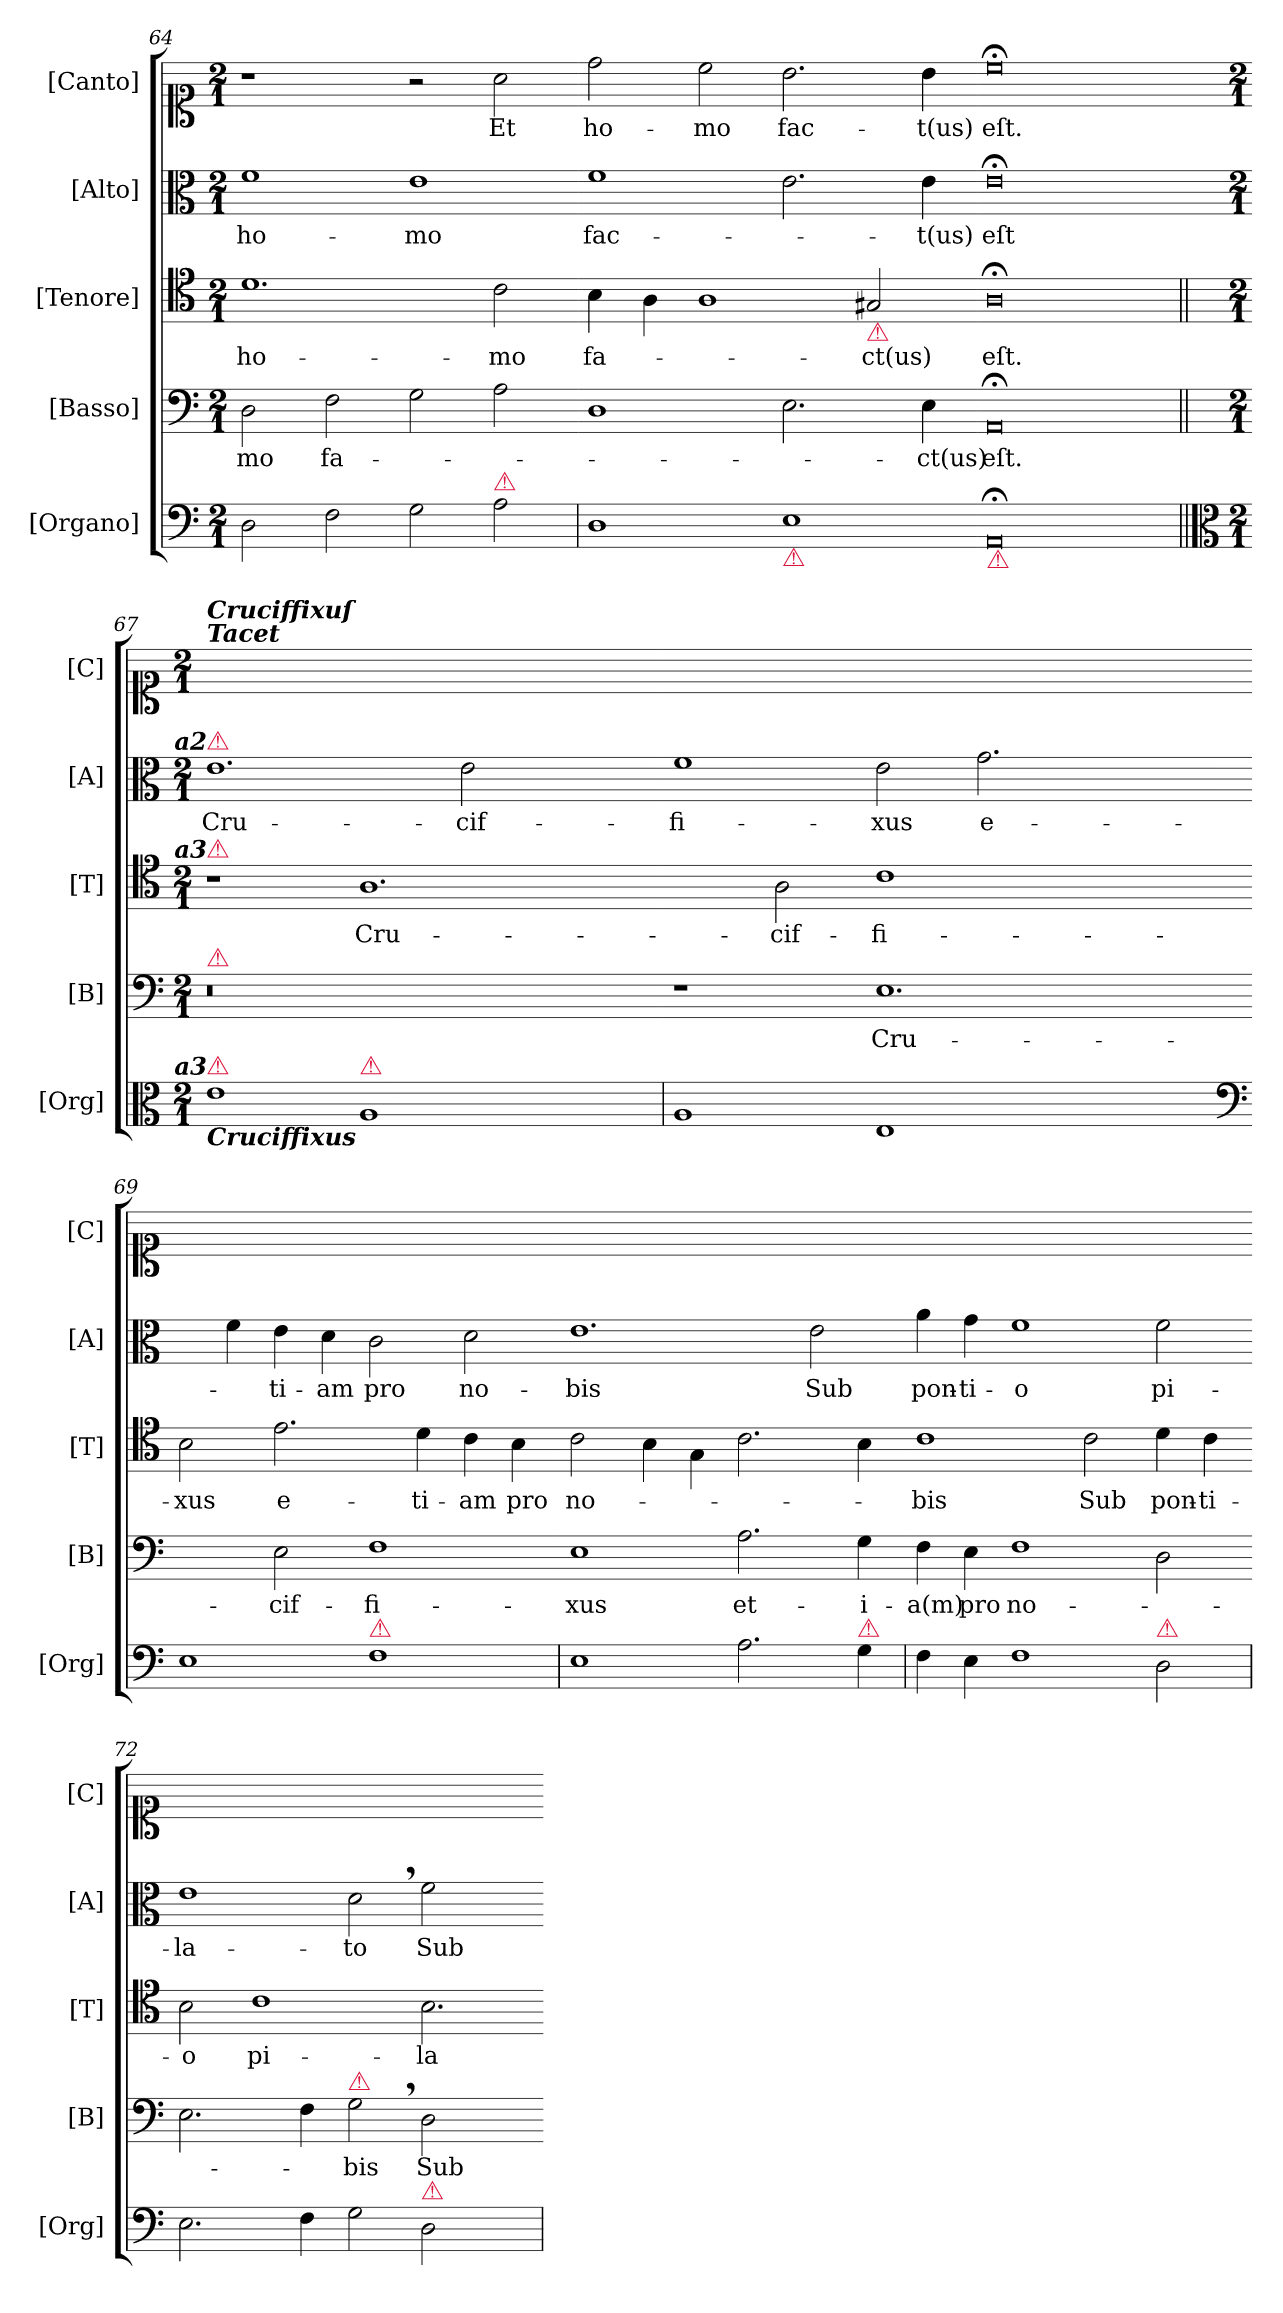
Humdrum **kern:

**kern	**kern	**text	**kern	**text	**kern	**text	**kern	**text
*part5	*part4	*part4	*part3	*part3	*part2	*part2	*part1	*part1
*staff5	*staff4	*staff4	*staff3	*staff3	*staff2	*staff2	*staff1	*staff1
*I"[Organo]	*I"[Basso]	*	*I"[Tenore]	*	*I"[Alto]	*	*I"[Canto]	*
*I'[Org]	*I'[B]	*	*I'[T]	*	*I'[A]	*	*I'[C]	*
*clefF4	*clefF4	*	*clefC4	*	*clefC3	*	*clefC1	*
*k[]	*k[]	*	*k[]	*	*k[]	*	*k[]	*
*M2/1	*M2/1	*	*M2/1	*	*M2/1	*	*M2/1	*
=64	=64	=64	=64	=64	=64	=64	=64	=64
!	!	!	!	!LO:LY:i	!	!	!	!
2D\	2D\	-mo	1.d	ho-	1f	ho-	1r	.
2F\	2F\	fa-	.	.	.	.	.	.
2G\	2G\	.	.	.	1e	-mo	2r	.
!LO:TX:a:color=crimson:t=⚠	!	!	!	!	!	!	!	!
!	!	!	!	!LO:LY:i	!	!	!	!
2A\	2A\	.	2c\	-mo	.	.	2a\	Et
=65	=65-	=65-	=65-	=65-	=65-	=65-	=65-	=65-
1D	1D	.	4B\	fa-	1f	fac-	2dd\	ho-
.	.	.	4A\	.	.	.	.	.
.	.	.	1A	.	.	.	2cc\	-mo
!LO:TX:b:color=crimson:t=⚠	!	!	!	!	!	!	!	!
1E	2.E\	.	.	.	2.e\	.	2.b\	fac-
!	!	!	!LO:TX:b:color=crimson:t=⚠	!	!	!	!	!
.	.	.	2G#X/	-ct(us)	.	.	.	.
.	4E\	-ct(us)	.	.	4e\	-t(us)	4b\	-t(us)
=66-	=66-	=66-	=66-	=66-	=66-	=66-	=66-	=66-
!LO:TX:b:color=crimson:t=⚠	!	!	!	!	!	!	!	!
0AA;<	0AA;<	eſt.	0A;<	eſt.	0e;	eſt	0cc;	eſt.
=67||	=67||	=67-	=67||	=67-	=67-	=67-	=67-	=67-
*clefC3	*	*	*	*	*	*	*	*
*M2/1	*M2/1	*	*M2/1	*	*M2/1	*	*M2/1	*
!	!	!	!	!	!	!	!LO:TX:a:Bi:t=Cruciffixuſ \nTacet	!
!	!	!	!	!	!LO:TX:a:color=crimson:t=⚠	!	!	!
!	!	!	!	!	!LO:TX:a:Bi:rj:t=a2	!	!	!
!	!	!	!LO:TX:a:color=crimson:t=⚠	!	!	!	!	!
!	!	!	!LO:TX:a:Bi:rj:t=a3	!	!	!	!	!
!	!LO:TX:a:color=crimson:t=⚠	!	!	!	!	!	!	!
!LO:TX:a:color=crimson:t=⚠	!	!	!	!	!	!	!	!
!LO:TX:b:Bi:t=Cruciffixus	!	!	!	!	!	!	!	!
!LO:TX:a:Bi:rj:t=a3	!	!	!	!	!	!	!	!
1e	0r	.	1r	.	1.e	Cru-	0ryy	.
!LO:TX:a:color=crimson:t=⚠	!	!	!	!	!	!	!	!
1A	.	.	1.A	Cru-	.	.	.	.
.	.	.	.	.	2e\	-cif-	.	.
2ryy	2ryy	.	.	.	2ryy	.	2ryy	.
=68	=68-	=68-	=68-	=68-	=68-	=68-	=68-	=68-
1A	1r	.	2ryy	.	1f	-fi-	0ryy	.
.	.	.	2A\	-cif-	.	.	.	.
1E	1.E	Cru-	1c	-fi-	2e\	-xus	.	.
.	.	.	.	.	2.g\	e-	.	.
2ryy	.	.	2ryy	.	.	.	2ryy	.
.	.	.	.	.	4ryy	.	.	.
=69-	=69-	=69-	=69-	=69-	=69-	=69-	=69-	=69-
*clefF4	*	*	*	*	*	*	*	*
1E	2ryy	.	2B\	-xus	4ryy	.	0ryy	.
.	.	.	.	.	4f\	.	.	.
.	2E\	-cif-	2.e\	e-	4e\	-ti-	.	.
.	.	.	.	.	4d\	-am	.	.
!LO:TX:a:color=crimson:t=⚠	!	!	!	!	!	!	!	!
1F	1F	-fi-	.	.	2c\	pro	.	.
.	.	.	4d\	-ti-	.	.	.	.
.	.	.	4c\	-am	2d\	no-	.	.
.	.	.	4B\	pro	.	.	.	.
=70	=70-	=70-	=70-	=70-	=70-	=70-	=70-	=70-
1E	1E	-xus	2c\	no-	1.e	-bis	0ryy	.
.	.	.	4B\	.	.	.	.	.
.	.	.	4G\	.	.	.	.	.
2.A\	2.A\	et-	2.c\	.	.	.	.	.
.	.	.	.	.	2e\	Sub	.	.
!LO:TX:a:color=crimson:t=⚠	!	!	!	!	!	!	!	!
4G\	4G\	-i-	4B\	.	.	.	.	.
=71	=71-	=71-	=71-	=71-	=71-	=71-	=71-	=71-
4F\	4F\	-a(m)	1c	-bis	4a\	pon-	0ryy	.
4E\	4E\	pro	.	.	4g\	-ti-	.	.
1F	1F	no-	.	.	1f	-o	.	.
.	.	.	2c\	Sub	.	.	.	.
!LO:TX:a:color=crimson:t=⚠	!	!	!	!	!	!	!	!
2D\	2D\	.	4d\	pon-	2f\	pi-	.	.
.	.	.	4c\	-ti-	.	.	.	.
=72	=72-	=72-	=72-	=72-	=72-	=72-	=72-	=72-
2.E\	2.E\	.	2B\	-o	1e	-la-	0ryy	.
.	.	.	1c	pi-	.	.	.	.
4F\	4F\	.	.	.	.	.	.	.
!	!LO:TX:a:color=crimson:t=⚠	!	!	!	!	!	!	!
2G\	2G,<\	-bis	.	.	2d,<\	-to	.	.
!LO:TX:a:color=crimson:t=⚠	!	!	!	!	!	!	!	!
!	!	!	!	!	!	!LO:LY:i	!	!
2D\	2D\	Sub	2.B\	-la-	2f\	Sub	.	.
4ryy	4ryy	.	.	.	4ryy	.	4ryy	.
=	=-	=-	=-	=-	=-	=-	=-	=-
*-	*-	*-	*-	*-	*-	*-	*-	*-
